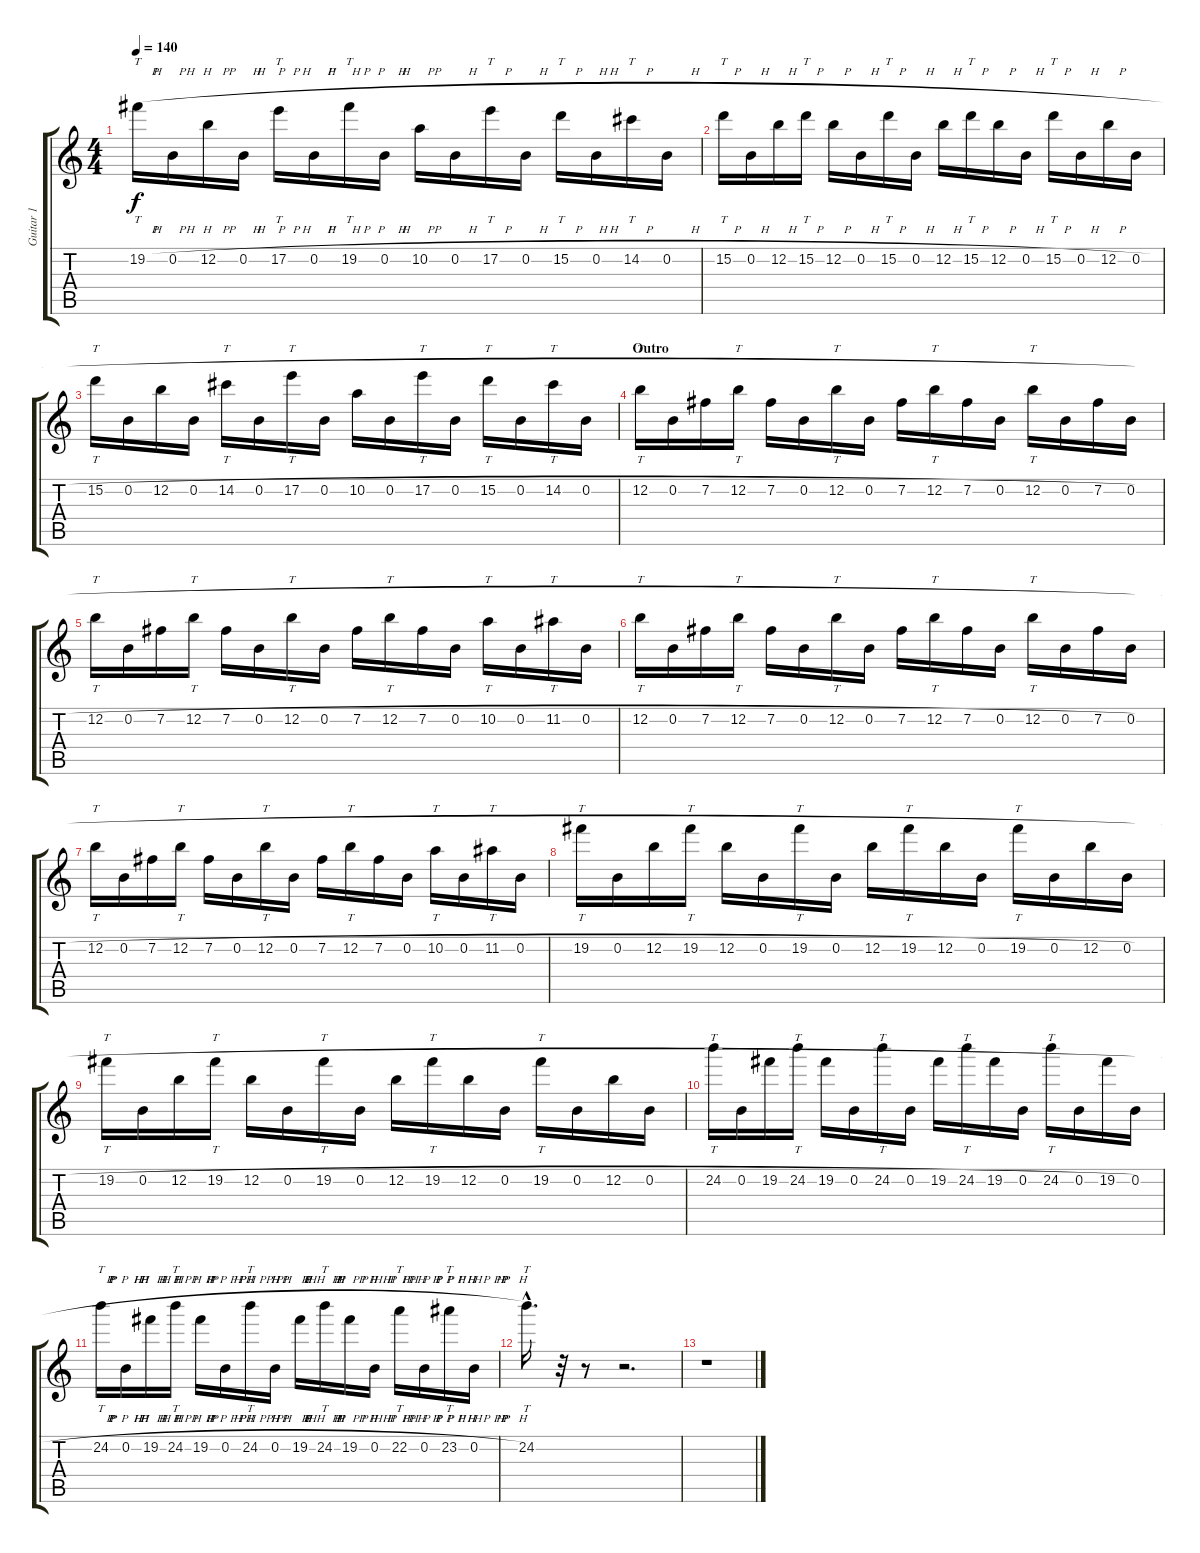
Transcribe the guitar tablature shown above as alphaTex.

\track ("Guitar 1" "Guitar 1") {instrument distortionguitar}
\staff {score tabs}
\tuning (E4 B3 G3 D3 A2 E2) {hide}
\ts (4 4)
\tempo 140
\clef g2
\ks c
19.2{h}.16{tt dy f} 0.2{h}.16 12.2{h}.16 0.2{h}.16 17.2{h}.16{tt} 0.2{h}.16 19.2{h}.16{tt} 0.2{h}.16 10.2{h}.16 0.2{h}.16 17.2{h}.16{tt} 0.2{h}.16 15.2{h}.16{tt} 0.2{h}.16 14.2{h}.16{tt} 0.2{h}.16 |
15.2{h}.16{tt} 0.2{h}.16 12.2{h}.16 15.2{h}.16{tt} 12.2{h}.16 0.2{h}.16 15.2{h}.16{tt} 0.2{h}.16 12.2{h}.16 15.2{h}.16{tt} 12.2{h}.16 0.2{h}.16 15.2{h}.16{tt} 0.2{h}.16 12.2{h}.16 0.2{h}.16 |
15.2{h}.16{tt} 0.2{h}.16 12.2{h}.16 0.2{h}.16 14.2{h}.16{tt} 0.2{h}.16 17.2{h}.16{tt} 0.2{h}.16 10.2{h}.16 0.2{h}.16 17.2{h}.16{tt} 0.2{h}.16 15.2{h}.16{tt} 0.2{h}.16 14.2{h}.16{tt} 0.2{h}.16 |
\section ("" "Outro")
12.2{h}.16{tt} 0.2{h}.16 7.2{h}.16 12.2{h}.16{tt} 7.2{h}.16 0.2{h}.16 12.2{h}.16{tt} 0.2{h}.16 7.2{h}.16 12.2{h}.16{tt} 7.2{h}.16 0.2{h}.16 12.2{h}.16{tt} 0.2{h}.16 7.2{h}.16 0.2{h}.16 |
12.2{h}.16{tt} 0.2{h}.16 7.2{h}.16 12.2{h}.16{tt} 7.2{h}.16 0.2{h}.16 12.2{h}.16{tt} 0.2{h}.16 7.2{h}.16 12.2{h}.16{tt} 7.2{h}.16 0.2{h}.16 10.2{h}.16{tt} 0.2{h}.16 11.2{h}.16{tt} 0.2{h}.16 |
12.2{h}.16{tt} 0.2{h}.16 7.2{h}.16 12.2{h}.16{tt} 7.2{h}.16 0.2{h}.16 12.2{h}.16{tt} 0.2{h}.16 7.2{h}.16 12.2{h}.16{tt} 7.2{h}.16 0.2{h}.16 12.2{h}.16{tt} 0.2{h}.16 7.2{h}.16 0.2{h}.16 |
12.2{h}.16{tt} 0.2{h}.16 7.2{h}.16 12.2{h}.16{tt} 7.2{h}.16 0.2{h}.16 12.2{h}.16{tt} 0.2{h}.16 7.2{h}.16 12.2{h}.16{tt} 7.2{h}.16 0.2{h}.16 10.2{h}.16{tt} 0.2{h}.16 11.2{h}.16{tt} 0.2{h}.16 |
19.2{h}.16{tt} 0.2{h}.16 12.2{h}.16 19.2{h}.16{tt} 12.2{h}.16 0.2{h}.16 19.2{h}.16{tt} 0.2{h}.16 12.2{h}.16 19.2{h}.16{tt} 12.2{h}.16 0.2{h}.16 19.2{h}.16{tt} 0.2{h}.16 12.2{h}.16 0.2{h}.16 |
19.2{h}.16{tt} 0.2{h}.16 12.2{h}.16 19.2{h}.16{tt} 12.2{h}.16 0.2{h}.16 19.2{h}.16{tt} 0.2{h}.16 12.2{h}.16 19.2{h}.16{tt} 12.2{h}.16 0.2{h}.16 19.2{h}.16{tt} 0.2{h}.16 12.2{h}.16 0.2{h}.16 |
24.2{h}.16{tt} 0.2{h}.16 19.2{h}.16 24.2{h}.16{tt} 19.2{h}.16 0.2{h}.16 24.2{h}.16{tt} 0.2{h}.16 19.2{h}.16 24.2{h}.16{tt} 19.2{h}.16 0.2{h}.16 24.2{h}.16{tt} 0.2{h}.16 19.2{h}.16 0.2{h}.16 |
24.2{h}.16{tt} 0.2{h}.16 19.2{h}.16 24.2{h}.16{tt} 19.2{h}.16 0.2{h}.16 24.2{h}.16{tt} 0.2{h}.16 19.2{h}.16 24.2{h}.16{tt} 19.2{h}.16 0.2{h}.16 22.2{h}.16{tt} 0.2{h}.16 23.2{h}.16{tt} 0.2{h}.16 |
24.2{hac}.16{tt d} r.32 r.8 r.2{d} |
r.1
